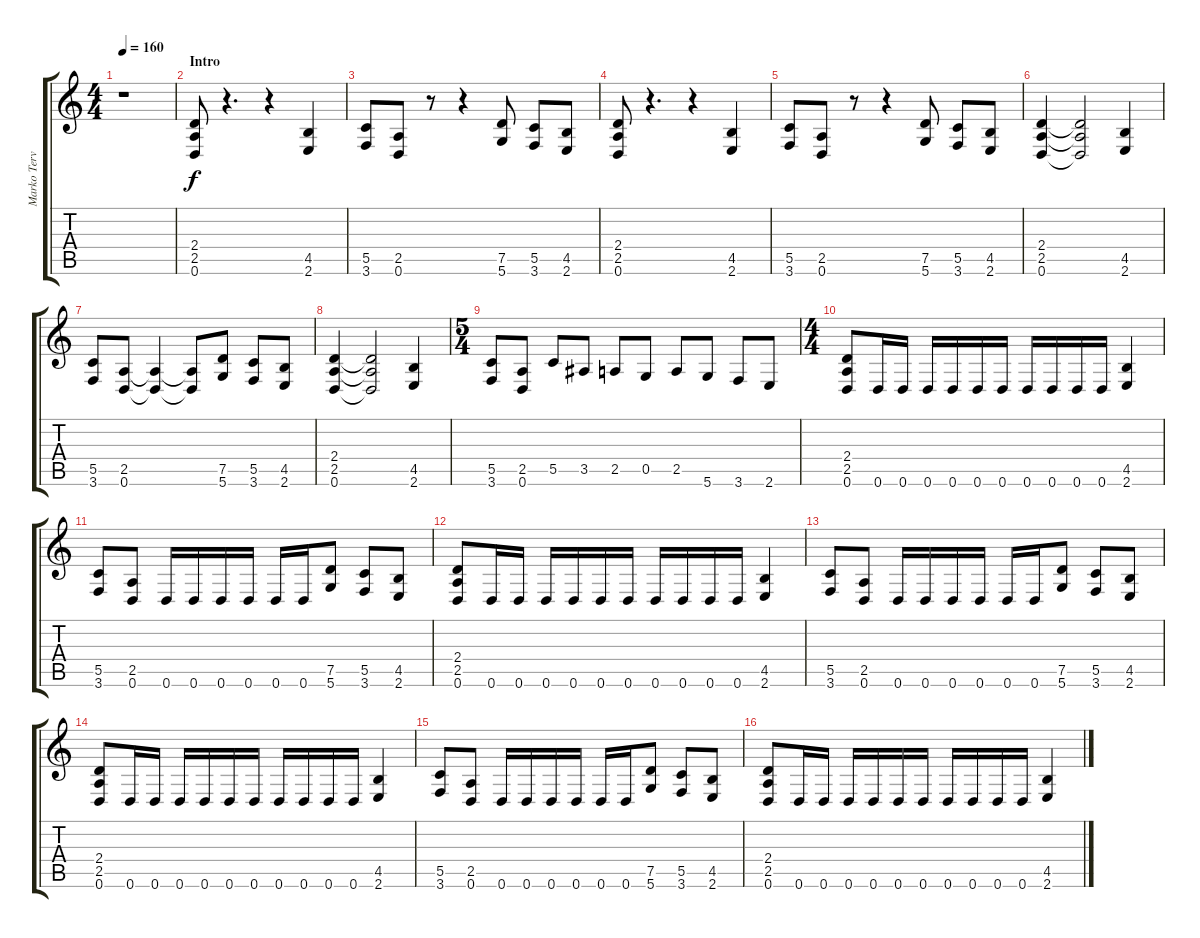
\track ("Marko Tervonen" "Marko Terv") {instrument distortionguitar}
\staff {score tabs}
\tuning (D4 A3 F3 C3 G2 D2) {hide}
\ts (4 4)
\tempo 160
\clef g2
\ks c
r.1{dy f instrument distortionguitar} |
\section ("" "Intro")
(2.4 2.5 0.6).8 r.4{d} r.4 (4.5 2.6).4 |
(5.5 3.6).8 (2.5 0.6).8 r.8 r.4 (7.5 5.6).8 (5.5 3.6).8 (4.5 2.6).8 |
(2.4 2.5 0.6).8 r.4{d} r.4 (4.5 2.6).4 |
(5.5 3.6).8 (2.5 0.6).8 r.8 r.4 (7.5 5.6).8 (5.5 3.6).8 (4.5 2.6).8 |
(2.4 2.5 0.6).4 (2.4{t} 2.5{t} 0.6{t}).2 (4.5 2.6).4 |
(5.5 3.6).8 (2.5 0.6).8 (2.5{t} 0.6{t}).4 (2.5{t} 0.6{t}).8 (7.5 5.6).8 (5.5 3.6).8 (4.5 2.6).8 |
(2.4 2.5 0.6).4 (2.4{t} 2.5{t} 0.6{t}).2 (4.5 2.6).4 |
\ts (5 4)
(5.5 3.6).8 (2.5 0.6).8 5.5.8 3.5.8 2.5.8 0.5.8 2.5.8 5.6.8 3.6.8 2.6.8 |
\ts (4 4)
(2.4 2.5 0.6).8 0.6.16 0.6.16 0.6.16 0.6.16 0.6.16 0.6.16 0.6.16 0.6.16 0.6.16 0.6.16 (4.5 2.6).4 |
(5.5 3.6).8 (2.5 0.6).8 0.6.16 0.6.16 0.6.16 0.6.16 0.6.16 0.6.16 (7.5 5.6).8 (5.5 3.6).8 (4.5 2.6).8 |
(2.4 2.5 0.6).8 0.6.16 0.6.16 0.6.16 0.6.16 0.6.16 0.6.16 0.6.16 0.6.16 0.6.16 0.6.16 (4.5 2.6).4 |
(5.5 3.6).8 (2.5 0.6).8 0.6.16 0.6.16 0.6.16 0.6.16 0.6.16 0.6.16 (7.5 5.6).8 (5.5 3.6).8 (4.5 2.6).8 |
(2.4 2.5 0.6).8 0.6.16 0.6.16 0.6.16 0.6.16 0.6.16 0.6.16 0.6.16 0.6.16 0.6.16 0.6.16 (4.5 2.6).4 |
(5.5 3.6).8 (2.5 0.6).8 0.6.16 0.6.16 0.6.16 0.6.16 0.6.16 0.6.16 (7.5 5.6).8 (5.5 3.6).8 (4.5 2.6).8 |
(2.4 2.5 0.6).8 0.6.16 0.6.16 0.6.16 0.6.16 0.6.16 0.6.16 0.6.16 0.6.16 0.6.16 0.6.16 (4.5 2.6).4
